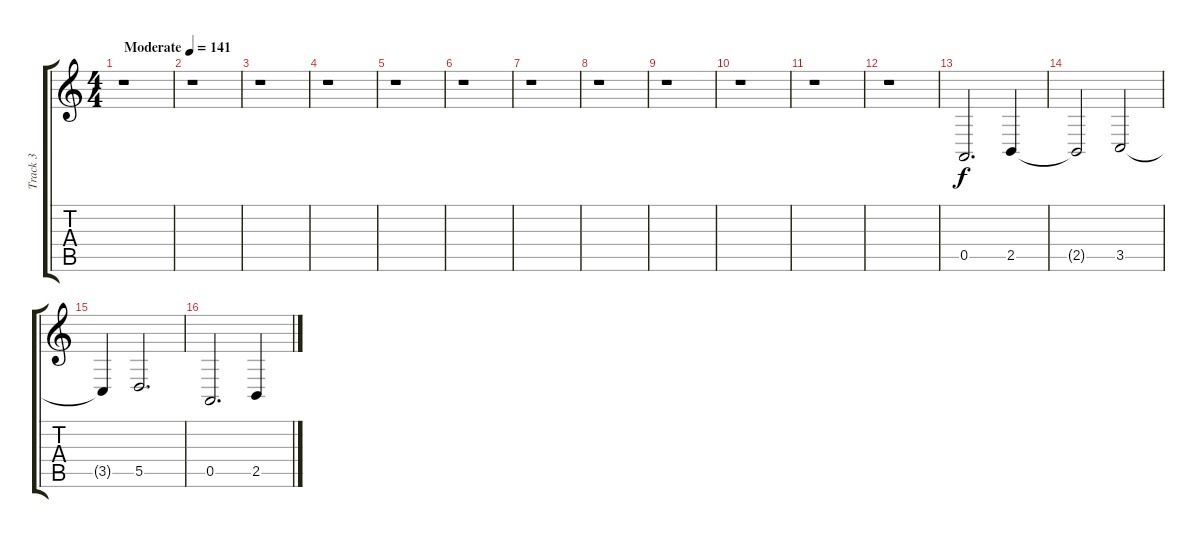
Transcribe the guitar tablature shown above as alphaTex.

\track ("Track 3" "Track 3") {instrument synthstrings1}
\staff {score tabs}
\tuning (E4 B3 G3 D3 A2 D2) {hide}
\ts (4 4)
\tempo (141 "Moderate")
\clef g2
\ks c
r.1{dy f instrument synthstrings1} |
r.1 |
r.1 |
r.1 |
r.1 |
r.1 |
r.1 |
r.1 |
r.1 |
r.1 |
r.1 |
r.1 |
0.5.2{d} 2.5.4 |
2.5{t}.2 3.5.2 |
3.5{t}.4 5.5.2{d} |
0.5.2{d} 2.5.4
